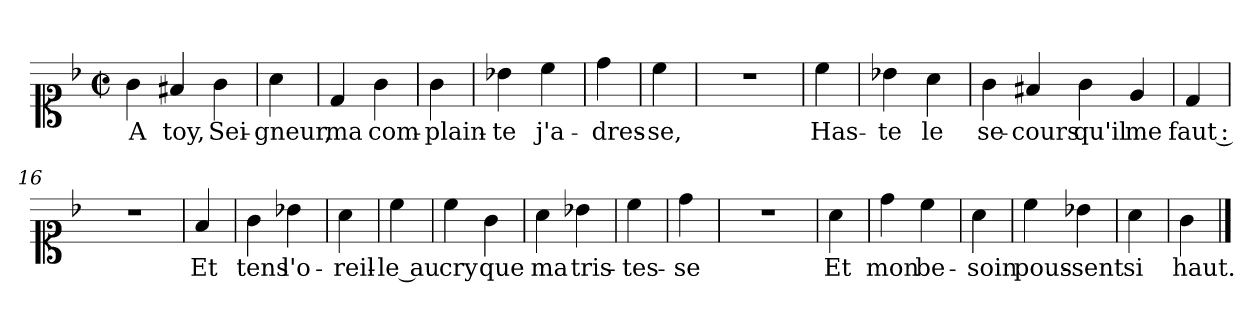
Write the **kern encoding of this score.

**kern	**text
*part1	*part1
*staff1	*staff1
*clefC1	*
*k[b-]	*
*F:	*
*M2/2	*
*met(c|)	*
=1	=1
4g	A
4f#X	toy,
4g	Sei-
=3	=3
4a	-gneur,
=4	=4
4d	ma
4g	com-
=5	=5
4g	-plain-
=6	=6
4b-X	-te
4cc	j'a-
=7	=7
4dd	-dres-
=8	=8
4cc	-se,
=9	=9
1r	.
=10	=10
4cc	Has-
=11	=11
4b-X	-te
4a	le
=12	=12
4g	se-
4f#X	-cours
4g	qu'il
4e	me
=15	=15
4d	faut :
=16	=16
1r	.
=17	=17
4f	Et
=18	=18
4g	tens
4b-X	l'o-
=19	=19
4a	-reil-
=20	=20
4cc	-le au
=21	=21
4cc	cry
4g	que
=22	=22
4a	ma
4b-X	tris-
=23	=23
4cc	-tes-
=24	=24
4dd	-se
=25	=25
1r	.
=26	=26
4a	Et
=27	=27
4dd	mon
4cc	be-
=28	=28
4a	-soin
=29	=29
4cc	pous-
4b-X	-sent
=30	=30
4a	si
=31	=31
4g	haut.
==	==
*-	*-
